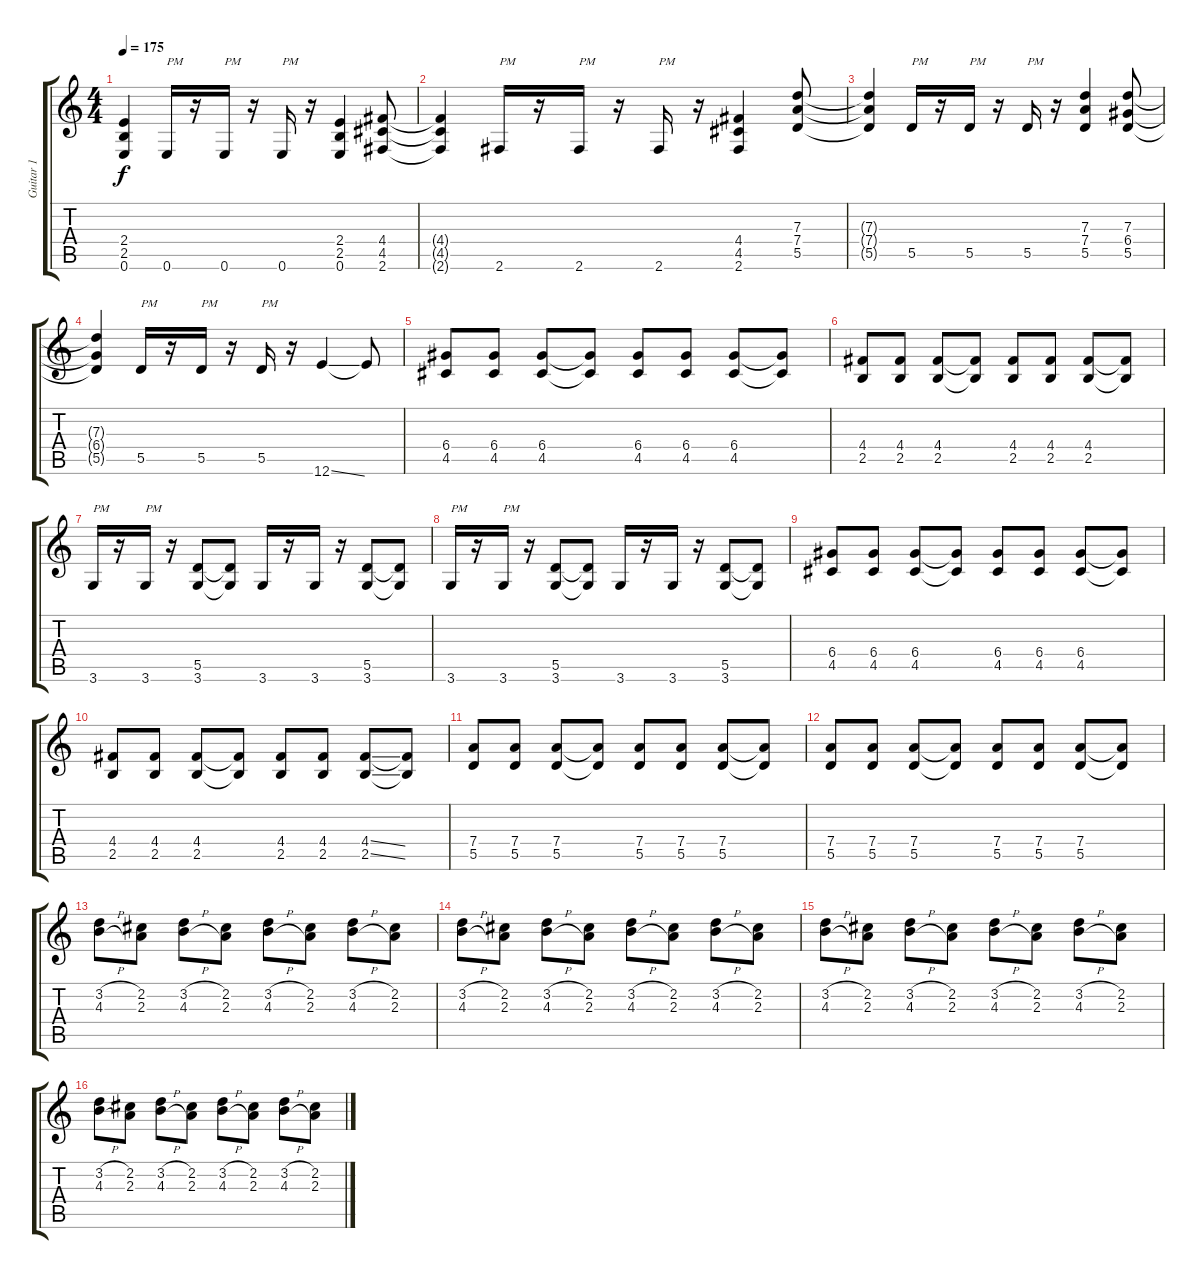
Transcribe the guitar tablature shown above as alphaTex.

\track ("Guitar 1" "Guitar 1") {instrument distortionguitar}
\staff {score tabs}
\tuning (E4 B3 G3 D3 A2 E2) {hide}
\ts (4 4)
\tempo 175
\clef g2
\ks c
(2.4{t} 2.5{t} 0.6{t}).4{dy f} 0.6.16{txt "PM"} r.16 0.6.16{txt "PM"} r.16 0.6.16{txt "PM"} r.16 (2.4 2.5 0.6).4 (4.4 4.5 2.6).8 |
(4.4{t} 4.5{t} 2.6{t}).4 2.6.16{txt "PM"} r.16 2.6.16{txt "PM"} r.16 2.6.16{txt "PM"} r.16 (4.4 4.5 2.6).4 (7.3 7.4 5.5).8 |
(7.3{t} 7.4{t} 5.5{t}).4 5.5.16{txt "PM"} r.16 5.5.16{txt "PM"} r.16 5.5.16{txt "PM"} r.16 (7.3 7.4 5.5).4 (7.3 6.4 5.5).8 |
(7.3{t} 6.4{t} 5.5{t}).4 5.5.16{txt "PM"} r.16 5.5.16{txt "PM"} r.16 5.5.16{txt "PM"} r.16 12.6{ss}.4 12.6{t}.8 |
(6.4 4.5).8 (6.4 4.5).8 (6.4 4.5).8 (6.4{t} 4.5{t}).8 (6.4 4.5).8 (6.4 4.5).8 (6.4 4.5).8 (6.4{t} 4.5{t}).8 |
(4.4 2.5).8 (4.4 2.5).8 (4.4 2.5).8 (4.4{t} 2.5{t}).8 (4.4 2.5).8 (4.4 2.5).8 (4.4 2.5).8 (4.4{t} 2.5{t}).8 |
3.6.16{txt "PM"} r.16 3.6.16{txt "PM"} r.16 (5.5 3.6).8 (5.5{t} 3.6{t}).8 3.6.16 r.16 3.6.16 r.16 (5.5 3.6).8 (5.5{t} 3.6{t}).8 |
3.6.16{txt "PM"} r.16 3.6.16{txt "PM"} r.16 (5.5 3.6).8 (5.5{t} 3.6{t}).8 3.6.16 r.16 3.6.16 r.16 (5.5 3.6).8 (5.5{t} 3.6{t}).8 |
(6.4 4.5).8 (6.4 4.5).8 (6.4 4.5).8 (6.4{t} 4.5{t}).8 (6.4 4.5).8 (6.4 4.5).8 (6.4 4.5).8 (6.4{t} 4.5{t}).8 |
(4.4 2.5).8 (4.4 2.5).8 (4.4 2.5).8 (4.4{t} 2.5{t}).8 (4.4 2.5).8 (4.4 2.5).8 (4.4{ss} 2.5{ss}).8 (4.4{t} 2.5{t}).8 |
(7.4 5.5).8 (7.4 5.5).8 (7.4 5.5).8 (7.4{t} 5.5{t}).8 (7.4 5.5).8 (7.4 5.5).8 (7.4 5.5).8 (7.4{t} 5.5{t}).8 |
(7.4 5.5).8 (7.4 5.5).8 (7.4 5.5).8 (7.4{t} 5.5{t}).8 (7.4 5.5).8 (7.4 5.5).8 (7.4 5.5).8 (7.4{t} 5.5{t}).8 |
(3.2{h} 4.3{h}).8 (2.2 2.3).8 (3.2{h} 4.3{h}).8 (2.2 2.3).8 (3.2{h} 4.3{h}).8 (2.2 2.3).8 (3.2{h} 4.3{h}).8 (2.2 2.3).8 |
(3.2{h} 4.3{h}).8 (2.2 2.3).8 (3.2{h} 4.3{h}).8 (2.2 2.3).8 (3.2{h} 4.3{h}).8 (2.2 2.3).8 (3.2{h} 4.3{h}).8 (2.2 2.3).8 |
(3.2{h} 4.3{h}).8 (2.2 2.3).8 (3.2{h} 4.3{h}).8 (2.2 2.3).8 (3.2{h} 4.3{h}).8 (2.2 2.3).8 (3.2{h} 4.3{h}).8 (2.2 2.3).8 |
(3.2{h} 4.3{h}).8 (2.2 2.3).8 (3.2{h} 4.3{h}).8 (2.2 2.3).8 (3.2{h} 4.3{h}).8 (2.2 2.3).8 (3.2{h} 4.3{h}).8 (2.2 2.3).8
